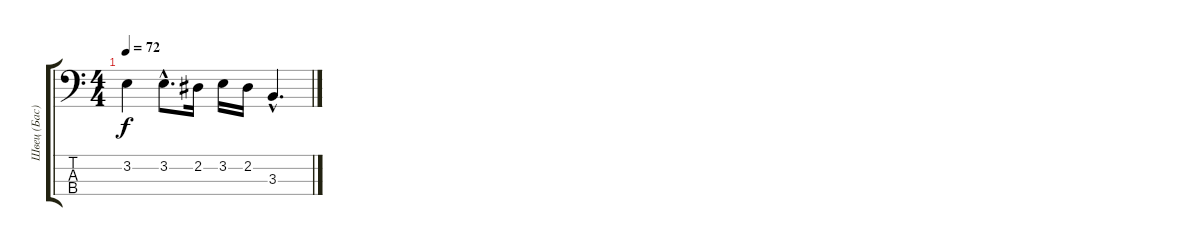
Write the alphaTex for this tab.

\track ("Швец (Бас)" "Швец (Бас)") {instrument electricbassfinger}
\staff {score tabs}
\tuning (Gb2 Db2 Ab1 Eb1) {hide}
\ts (4 4)
\tempo 72
\clef f4
\ks c
3.2.4{dy f} 3.2{hac}.8{d} 2.2.16 3.2.16 2.2.16 3.3{hac}.4{d}
